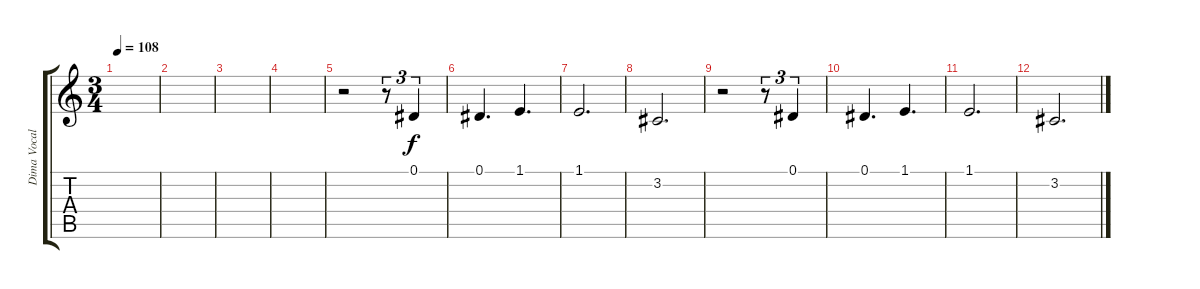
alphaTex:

\track ("Dima Vocal" "Dima Vocal") {instrument flute}
\staff {score tabs}
\tuning (Eb4 Bb3 Gb3 Db3 Ab2 Eb2) {hide}
\ts (3 4)
\tempo 108
\clef g2
\ks c
|
|
|
|
r.2 r.8{tu (3 2)} 0.1.4{tu (3 2)} |
0.1.4{d} 1.1.4{d} |
1.1.2{d} |
3.2.2{d} |
r.2 r.8{tu (3 2)} 0.1.4{tu (3 2)} |
0.1.4{d} 1.1.4{d} |
1.1.2{d} |
3.2.2{d}
